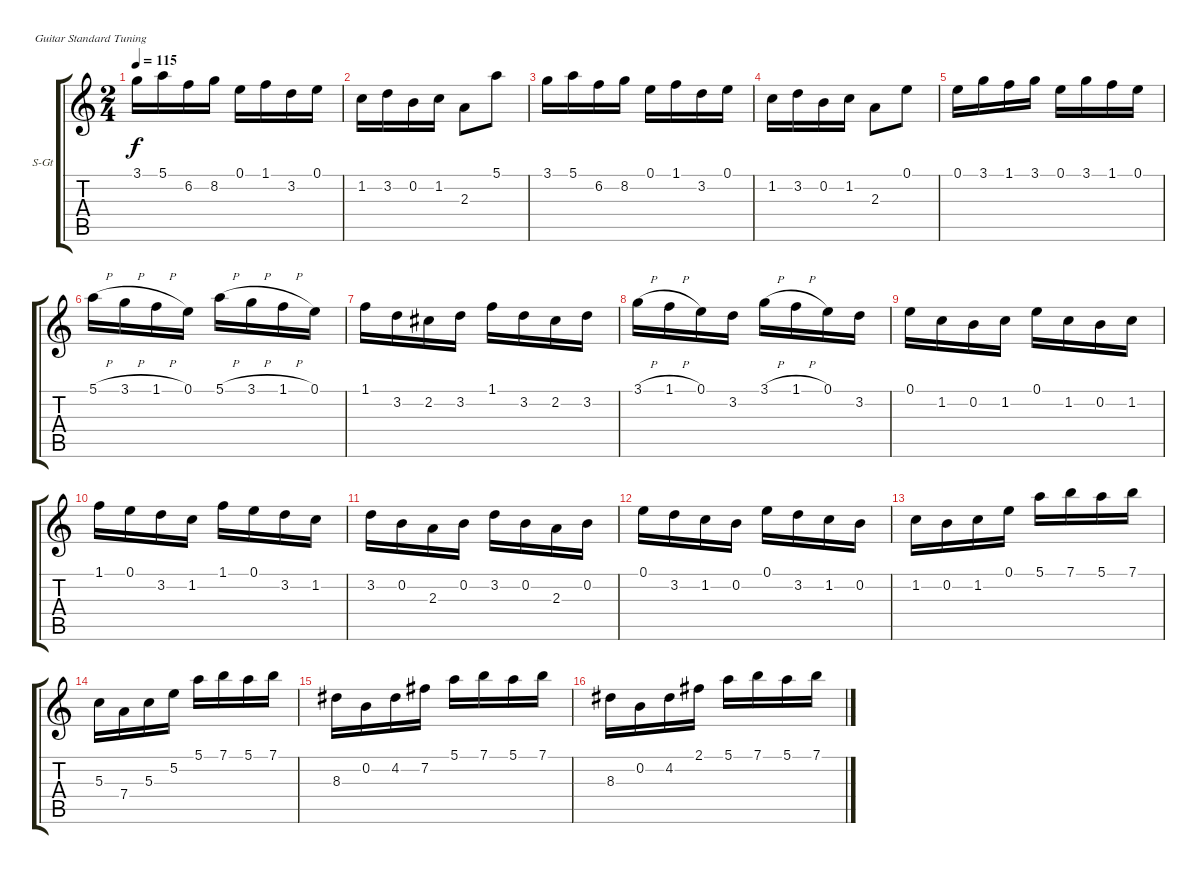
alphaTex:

\defaultSystemsLayout 4
\bracketExtendMode groupsimilarinstruments
\firstSystemTrackNameOrientation horizontal
\otherSystemsTrackNameOrientation horizontal
\track ("Violin 1" "S-Gt") {instrument acousticguitarsteel}
\staff {score tabs}
\tuning (E4 B3 G3 D3 A2 E2)
\ts (2 4)
\tempo 115
\clef g2
\ks c
3.1.16{dy f} 5.1.16 6.2.16 8.2.16 0.1.16 1.1.16 3.2.16 0.1.16 |
1.2.16 3.2.16 0.2.16 1.2.16 2.3.8 5.1.8 |
3.1.16 5.1.16 6.2.16 8.2.16 0.1.16 1.1.16 3.2.16 0.1.16 |
1.2.16 3.2.16 0.2.16 1.2.16 2.3.8 0.1.8 |
0.1.16 3.1.16 1.1.16 3.1.16 0.1.16 3.1.16 1.1.16 0.1.16 |
5.1{h}.16 3.1{h}.16 1.1{h}.16 0.1.16 5.1{h}.16 3.1{h}.16 1.1{h}.16 0.1.16 |
1.1.16 3.2.16 2.2.16 3.2.16 1.1.16 3.2.16 2.2.16 3.2.16 |
3.1{h}.16 1.1{h}.16 0.1.16 3.2.16 3.1{h}.16 1.1{h}.16 0.1.16 3.2.16 |
0.1.16 1.2.16 0.2.16 1.2.16 0.1.16 1.2.16 0.2.16 1.2.16 |
1.1.16 0.1.16 3.2.16 1.2.16 1.1.16 0.1.16 3.2.16 1.2.16 |
3.2.16 0.2.16 2.3.16 0.2.16 3.2.16 0.2.16 2.3.16 0.2.16 |
0.1.16 3.2.16 1.2.16 0.2.16 0.1.16 3.2.16 1.2.16 0.2.16 |
1.2.16 0.2.16 1.2.16 0.1.16 5.1.16 7.1.16 5.1.16 7.1.16 |
5.3.16 7.4.16 5.3.16 5.2.16 5.1.16 7.1.16 5.1.16 7.1.16 |
8.3.16 0.2.16 4.2.16 7.2.16 5.1.16 7.1.16 5.1.16 7.1.16 |
8.3.16 0.2.16 4.2.16 2.1.16 5.1.16 7.1.16 5.1.16 7.1.16
